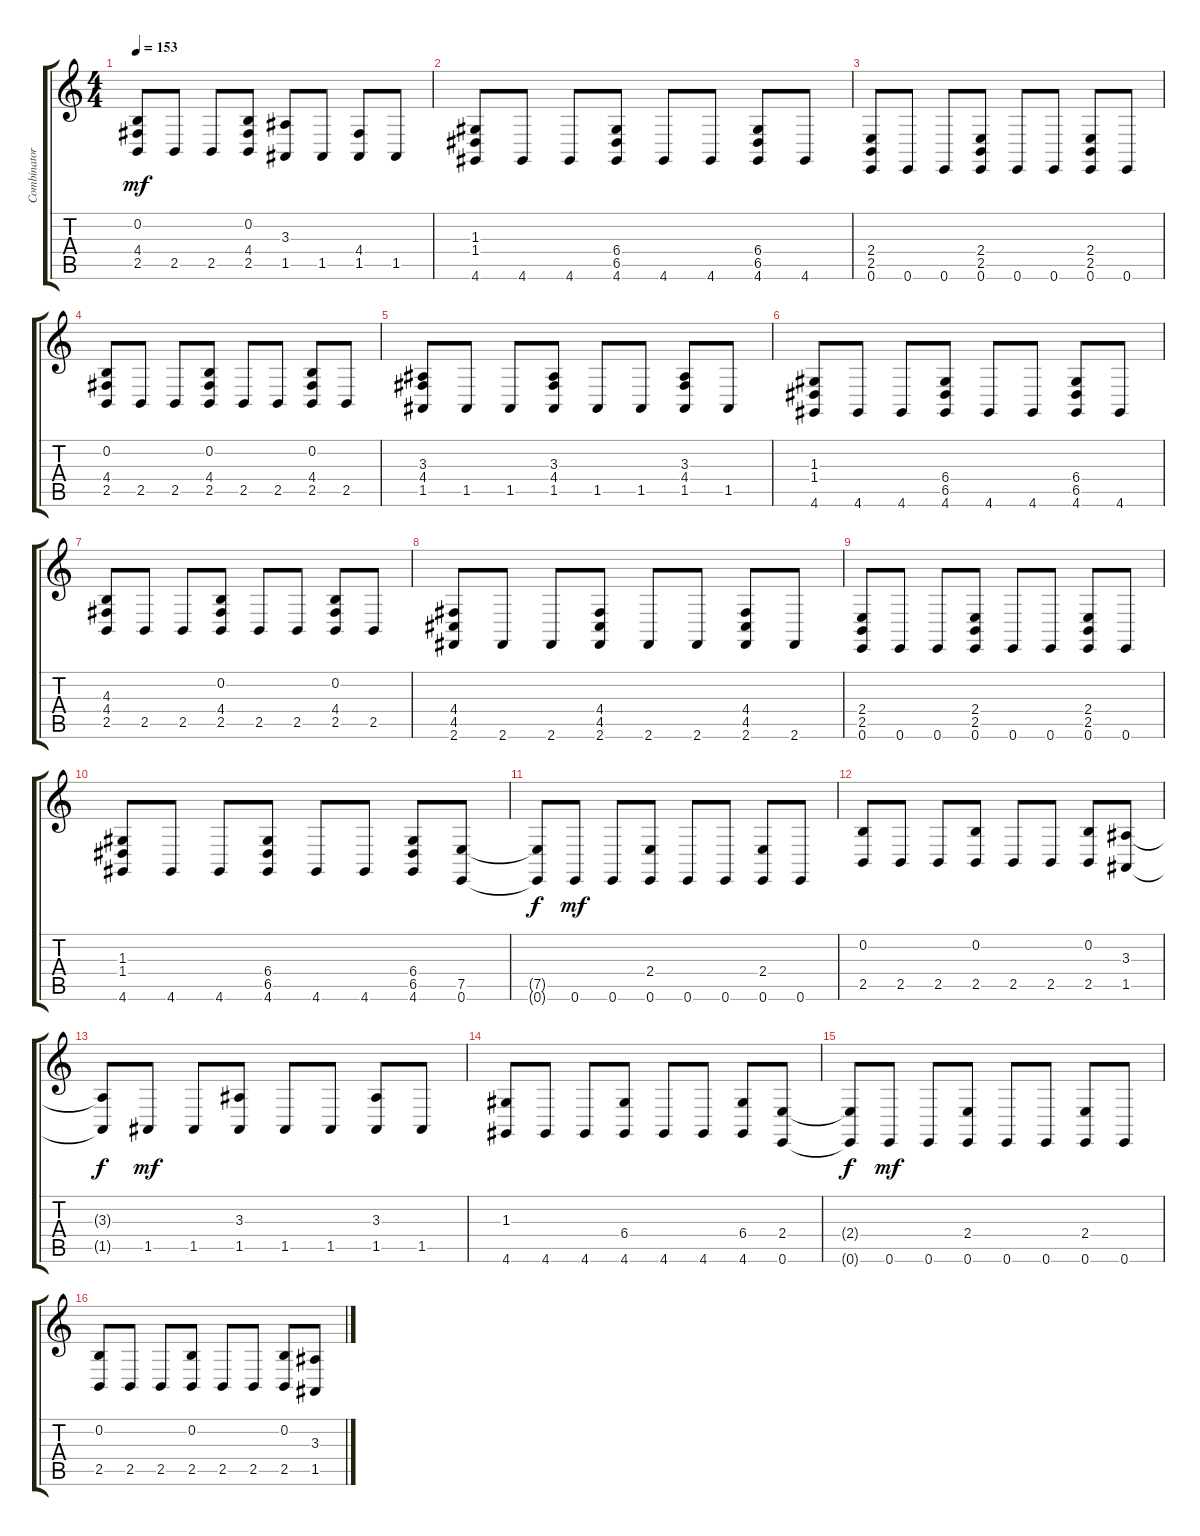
\track ("Combinator 2 (Staff 1)" "Combinator") {instrument acousticgrandpiano}
\staff {score tabs}
\tuning (E4 B3 G3 D3 A2 E2) {hide}
\ts (4 4)
\tempo 153
\clef g2
\ks c
(0.2 4.4 2.5).8{dy mf} 2.5.8 2.5.8 (0.2 4.4 2.5).8 (3.3 1.5).8 1.5.8 (4.4 1.5).8 1.5.8 |
(1.3 1.4 4.6).8 4.6.8 4.6.8 (6.4 6.5 4.6).8 4.6.8 4.6.8 (6.4 6.5 4.6).8 4.6.8 |
(2.4 2.5 0.6).8 0.6.8 0.6.8 (2.4 2.5 0.6).8 0.6.8 0.6.8 (2.4 2.5 0.6).8 0.6.8 |
(0.2 4.4 2.5).8 2.5.8 2.5.8 (0.2 4.4 2.5).8 2.5.8 2.5.8 (0.2 4.4 2.5).8 2.5.8 |
(3.3 4.4 1.5).8 1.5.8 1.5.8 (3.3 4.4 1.5).8 1.5.8 1.5.8 (3.3 4.4 1.5).8 1.5.8 |
(1.3 1.4 4.6).8 4.6.8 4.6.8 (6.4 6.5 4.6).8 4.6.8 4.6.8 (6.4 6.5 4.6).8 4.6.8 |
(4.3 4.4 2.5).8 2.5.8 2.5.8 (0.2 4.4 2.5).8 2.5.8 2.5.8 (0.2 4.4 2.5).8 2.5.8 |
(4.4 4.5 2.6).8 2.6.8 2.6.8 (4.4 4.5 2.6).8 2.6.8 2.6.8 (4.4 4.5 2.6).8 2.6.8 |
(2.4 2.5 0.6).8 0.6.8 0.6.8 (2.4 2.5 0.6).8 0.6.8 0.6.8 (2.4 2.5 0.6).8 0.6.8 |
(1.3 1.4 4.6).8 4.6.8 4.6.8 (6.4 6.5 4.6).8 4.6.8 4.6.8 (6.4 6.5 4.6).8 (7.5 0.6).8 |
(7.5{t} 0.6{t}).8{dy f} 0.6.8{dy mf} 0.6.8 (2.4 0.6).8 0.6.8 0.6.8 (2.4 0.6).8 0.6.8 |
(0.2 2.5).8 2.5.8 2.5.8 (0.2 2.5).8 2.5.8 2.5.8 (0.2 2.5).8 (3.3 1.5).8 |
(3.3{t} 1.5{t}).8{dy f} 1.5.8{dy mf} 1.5.8 (3.3 1.5).8 1.5.8 1.5.8 (3.3 1.5).8 1.5.8 |
(1.3 4.6).8 4.6.8 4.6.8 (6.4 4.6).8 4.6.8 4.6.8 (6.4 4.6).8 (2.4 0.6).8 |
(2.4{t} 0.6{t}).8{dy f} 0.6.8{dy mf} 0.6.8 (2.4 0.6).8 0.6.8 0.6.8 (2.4 0.6).8 0.6.8 |
(0.2 2.5).8 2.5.8 2.5.8 (0.2 2.5).8 2.5.8 2.5.8 (0.2 2.5).8 (3.3 1.5).8
